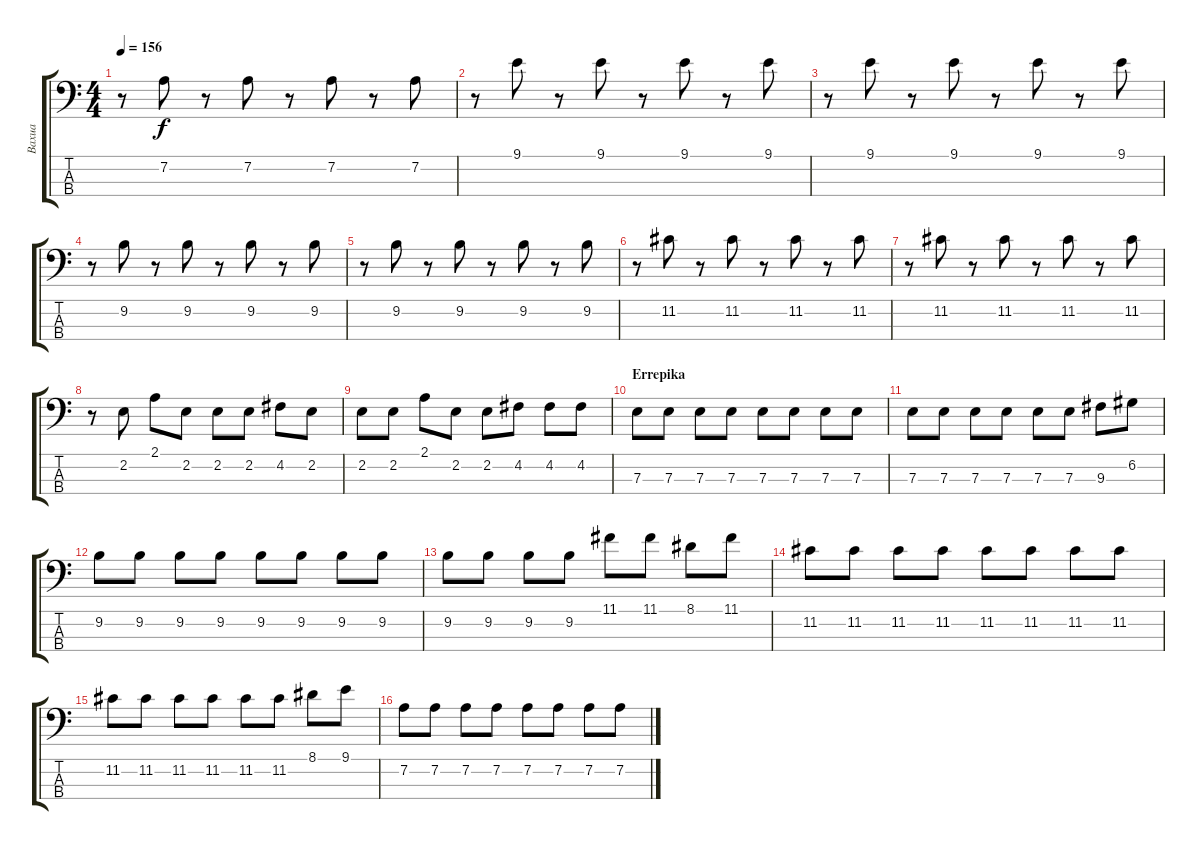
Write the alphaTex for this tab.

\track ("Baxua" "Baxua") {instrument electricbassfinger}
\staff {score tabs}
\tuning (G2 D2 A1 E1) {hide}
\ts (4 4)
\tempo 156
\clef f4
\ks c
r.8{dy f} 7.2.8 r.8 7.2.8 r.8 7.2.8 r.8 7.2.8 |
r.8 9.1.8 r.8 9.1.8 r.8 9.1.8 r.8 9.1.8 |
r.8 9.1.8 r.8 9.1.8 r.8 9.1.8 r.8 9.1.8 |
r.8 9.2.8 r.8 9.2.8 r.8 9.2.8 r.8 9.2.8 |
r.8 9.2.8 r.8 9.2.8 r.8 9.2.8 r.8 9.2.8 |
r.8 11.2.8 r.8 11.2.8 r.8 11.2.8 r.8 11.2.8 |
r.8 11.2.8 r.8 11.2.8 r.8 11.2.8 r.8 11.2.8 |
r.8 2.2.8 2.1.8 2.2.8 2.2.8 2.2.8 4.2.8 2.2.8 |
2.2.8 2.2.8 2.1.8 2.2.8 2.2.8 4.2.8 4.2.8 4.2.8 |
\section ("" "Errepika")
7.3.8 7.3.8 7.3.8 7.3.8 7.3.8 7.3.8 7.3.8 7.3.8 |
7.3.8 7.3.8 7.3.8 7.3.8 7.3.8 7.3.8 9.3.8 6.2.8 |
9.2.8 9.2.8 9.2.8 9.2.8 9.2.8 9.2.8 9.2.8 9.2.8 |
9.2.8 9.2.8 9.2.8 9.2.8 11.1.8 11.1.8 8.1.8 11.1.8 |
11.2.8 11.2.8 11.2.8 11.2.8 11.2.8 11.2.8 11.2.8 11.2.8 |
11.2.8 11.2.8 11.2.8 11.2.8 11.2.8 11.2.8 8.1.8 9.1.8 |
7.2.8 7.2.8 7.2.8 7.2.8 7.2.8 7.2.8 7.2.8 7.2.8
